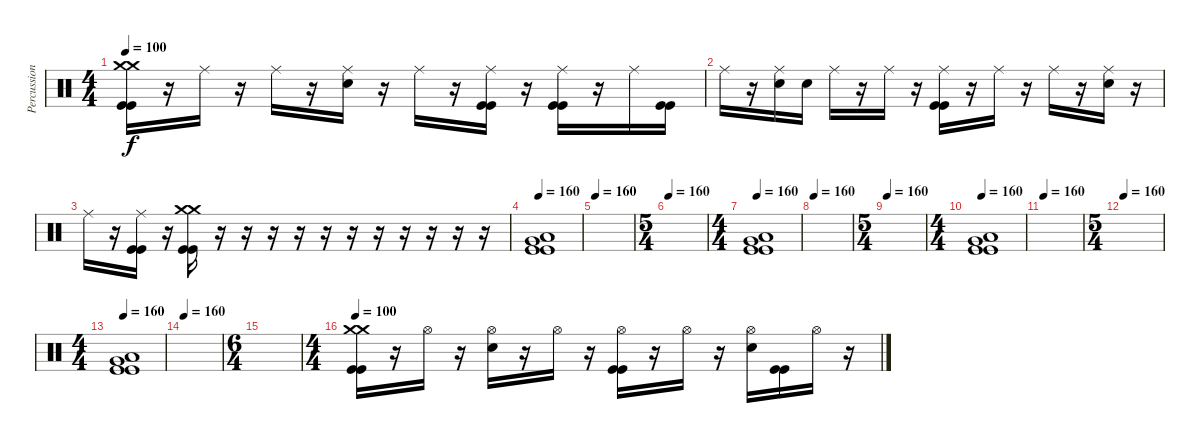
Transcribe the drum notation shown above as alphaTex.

\track ("Percussion" "Percussion") {instrument percussion}
\staff {score}
\articulation defaults
\ts (4 4)
\tempo 100
\clef neutral
\ks c
("Crash medium (hit)" "Crash medium (hit)" "Kick (hit)" "Kick (hit)").16{dy f} r.16 "Ride (middle)".16 r.16 "Ride (middle)".16 r.16 ("Ride (middle)" "Snare (hit) 2").16 r.16 "Ride (middle)".16 r.16 ("Ride (middle)" "Kick (hit)" "Kick (hit)").16 r.16 ("Ride (middle)" "Kick (hit)" "Kick (hit)").16 r.16 "Ride (middle)".16 ("Kick (hit)" "Kick (hit)").16 |
"Ride (middle)".16 r.16 ("Ride (middle)" "Snare (hit) 2").16 "Snare (hit) 2".16 "Ride (middle)".16 r.16 "Ride (middle)".16 r.16 ("Ride (middle)" "Kick (hit)" "Kick (hit)").16 r.16 "Ride (middle)".16 r.16 "Ride (middle)".16 r.16 ("Ride (middle)" "Snare (hit) 2").16 r.16 |
"Ride (middle)".16 r.16 ("Ride (middle)" "Kick (hit)" "Kick (hit)").16 r.16 ("Crash medium (hit)" "Crash medium (hit)" "Kick (hit)" "Kick (hit)").16 r.16 r.16 r.16 r.16 r.16 r.16 r.16 r.16 r.16 r.16 r.16 |
\tempo 160
("Low Floor Tom (hit)" "Very Low Tom (hit)" "Kick (hit)" "Kick (hit)").1 |
\tempo 160
|
\ts (5 4)
\tempo 160
|
\ts (4 4)
\tempo 160
("Low Floor Tom (hit)" "Very Low Tom (hit)" "Kick (hit)" "Kick (hit)").1 |
\tempo 160
|
\ts (5 4)
\tempo 160
|
\ts (4 4)
\tempo 160
("Low Floor Tom (hit)" "Very Low Tom (hit)" "Kick (hit)" "Kick (hit)").1 |
\tempo 160
|
\ts (5 4)
\tempo 160
|
\ts (4 4)
\tempo 160
("Low Floor Tom (hit)" "Very Low Tom (hit)" "Kick (hit)" "Kick (hit)").1 |
\tempo 160
|
\ts (6 4)
|
\ts (4 4)
\tempo 100
("Crash medium (hit)" "Crash medium (hit)" "Kick (hit)" "Kick (hit)").16 r.16 "Hi-Hat (open)".16 r.16 ("Hi-Hat (open)" "Snare (hit) 2").16 r.16 "Hi-Hat (open)".16 r.16 ("Hi-Hat (open)" "Kick (hit)" "Kick (hit)").16 r.16 "Hi-Hat (open)".16 r.16 ("Hi-Hat (open)" "Snare (hit) 2").16 ("Kick (hit)" "Kick (hit)").16 "Hi-Hat (open)".16 r.16
